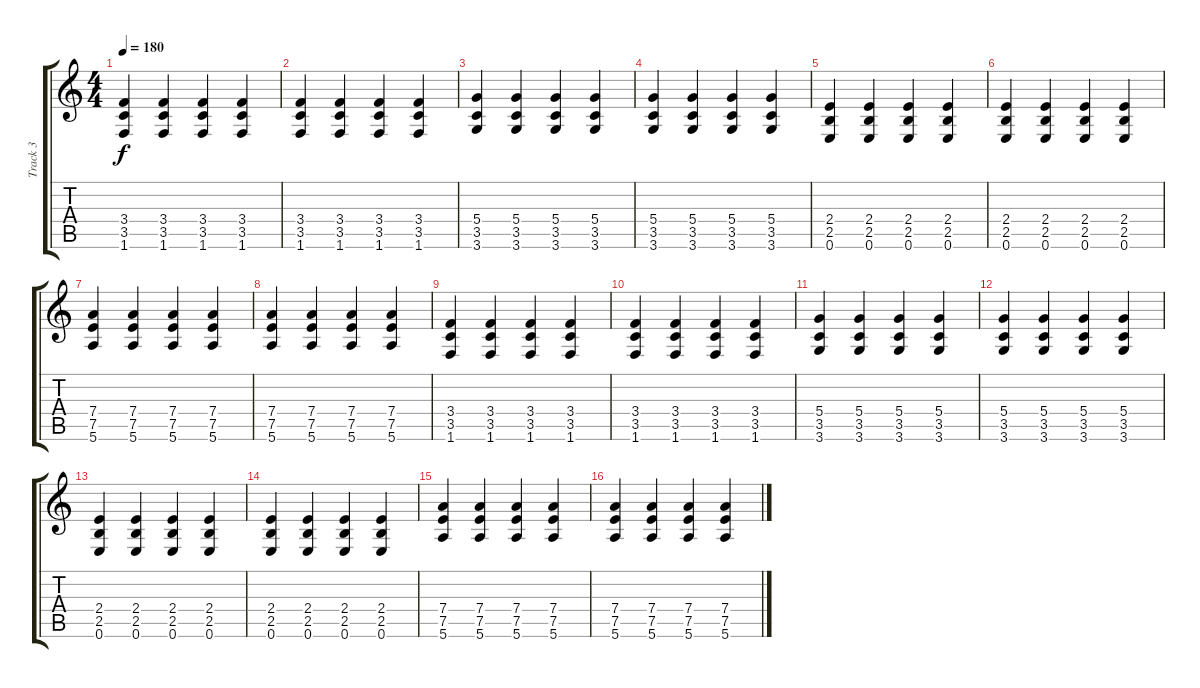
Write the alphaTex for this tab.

\track ("Track 3" "Track 3") {mute instrument overdrivenguitar}
\staff {score tabs}
\tuning (E4 B3 G3 D3 A2 E2) {hide}
\ts (4 4)
\tempo 180
\clef g2
\ks c
(3.4 3.5 1.6).4{dy f} (3.4 3.5 1.6).4 (3.4 3.5 1.6).4 (3.4 3.5 1.6).4 |
(3.4 3.5 1.6).4 (3.4 3.5 1.6).4 (3.4 3.5 1.6).4 (3.4 3.5 1.6).4 |
(5.4 3.5 3.6).4 (5.4 3.5 3.6).4 (5.4 3.5 3.6).4 (5.4 3.5 3.6).4 |
(5.4 3.5 3.6).4 (5.4 3.5 3.6).4 (5.4 3.5 3.6).4 (5.4 3.5 3.6).4 |
(2.4 2.5 0.6).4 (2.4 2.5 0.6).4 (2.4 2.5 0.6).4 (2.4 2.5 0.6).4 |
(2.4 2.5 0.6).4 (2.4 2.5 0.6).4 (2.4 2.5 0.6).4 (2.4 2.5 0.6).4 |
(7.4 7.5 5.6).4 (7.4 7.5 5.6).4 (7.4 7.5 5.6).4 (7.4 7.5 5.6).4 |
(7.4 7.5 5.6).4 (7.4 7.5 5.6).4 (7.4 7.5 5.6).4 (7.4 7.5 5.6).4 |
(3.4 3.5 1.6).4 (3.4 3.5 1.6).4 (3.4 3.5 1.6).4 (3.4 3.5 1.6).4 |
(3.4 3.5 1.6).4 (3.4 3.5 1.6).4 (3.4 3.5 1.6).4 (3.4 3.5 1.6).4 |
(5.4 3.5 3.6).4 (5.4 3.5 3.6).4 (5.4 3.5 3.6).4 (5.4 3.5 3.6).4 |
(5.4 3.5 3.6).4 (5.4 3.5 3.6).4 (5.4 3.5 3.6).4 (5.4 3.5 3.6).4 |
(2.4 2.5 0.6).4 (2.4 2.5 0.6).4 (2.4 2.5 0.6).4 (2.4 2.5 0.6).4 |
(2.4 2.5 0.6).4 (2.4 2.5 0.6).4 (2.4 2.5 0.6).4 (2.4 2.5 0.6).4 |
(7.4 7.5 5.6).4 (7.4 7.5 5.6).4 (7.4 7.5 5.6).4 (7.4 7.5 5.6).4 |
(7.4 7.5 5.6).4 (7.4 7.5 5.6).4 (7.4 7.5 5.6).4 (7.4 7.5 5.6).4
